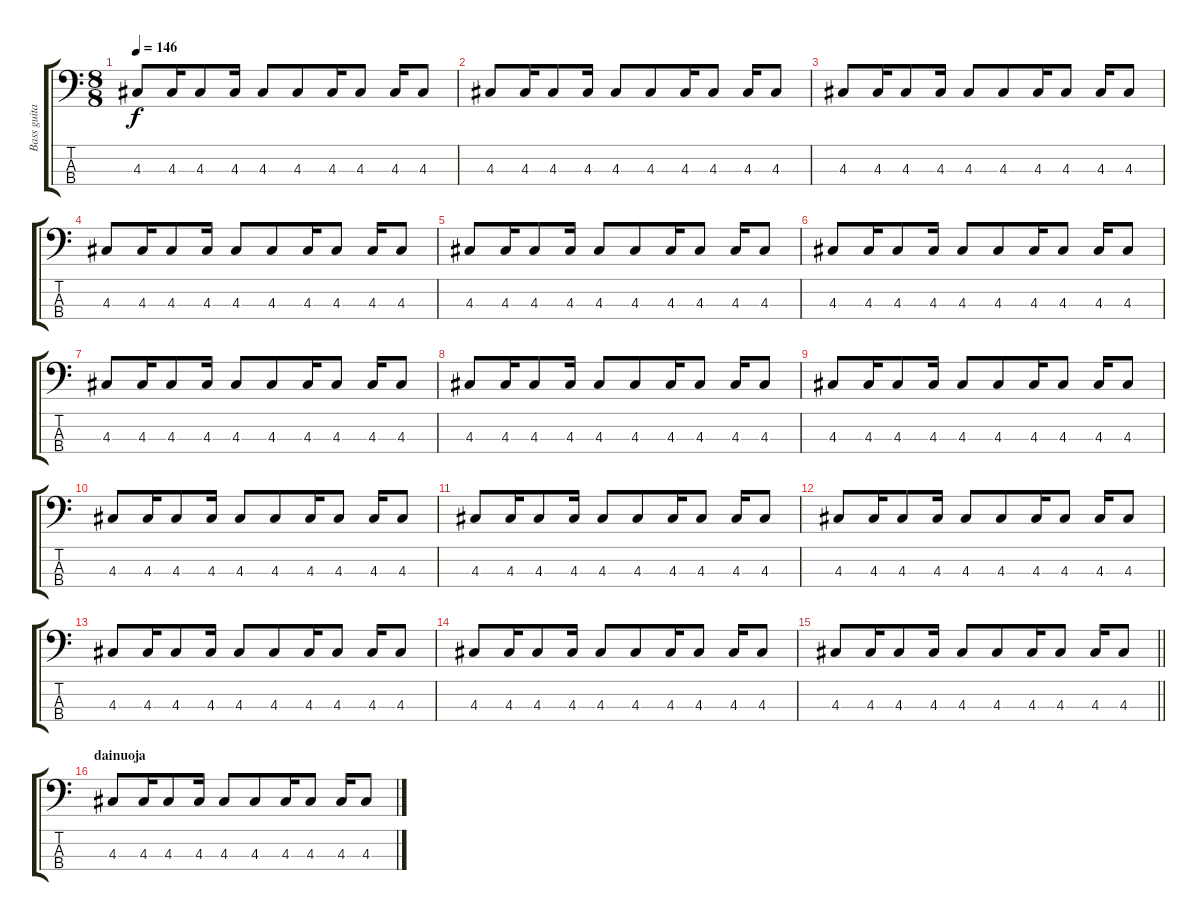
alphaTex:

\track ("Bass guitar" "Bass guita") {instrument electricbassfinger}
\staff {score tabs}
\tuning (G2 D2 A1 E1) {hide}
\ts (8 8)
\tempo 146
\clef f4
\ks c
4.3.8{dy f} 4.3.16 4.3.8 4.3.16 4.3.8 4.3.8 4.3.16 4.3.8 4.3.16 4.3.8 |
4.3.8 4.3.16 4.3.8 4.3.16 4.3.8 4.3.8 4.3.16 4.3.8 4.3.16 4.3.8 |
4.3.8 4.3.16 4.3.8 4.3.16 4.3.8 4.3.8 4.3.16 4.3.8 4.3.16 4.3.8 |
4.3.8 4.3.16 4.3.8 4.3.16 4.3.8 4.3.8 4.3.16 4.3.8 4.3.16 4.3.8 |
4.3.8 4.3.16 4.3.8 4.3.16 4.3.8 4.3.8 4.3.16 4.3.8 4.3.16 4.3.8 |
4.3.8 4.3.16 4.3.8 4.3.16 4.3.8 4.3.8 4.3.16 4.3.8 4.3.16 4.3.8 |
4.3.8 4.3.16 4.3.8 4.3.16 4.3.8 4.3.8 4.3.16 4.3.8 4.3.16 4.3.8 |
4.3.8 4.3.16 4.3.8 4.3.16 4.3.8 4.3.8 4.3.16 4.3.8 4.3.16 4.3.8 |
4.3.8 4.3.16 4.3.8 4.3.16 4.3.8 4.3.8 4.3.16 4.3.8 4.3.16 4.3.8 |
4.3.8 4.3.16 4.3.8 4.3.16 4.3.8 4.3.8 4.3.16 4.3.8 4.3.16 4.3.8 |
4.3.8 4.3.16 4.3.8 4.3.16 4.3.8 4.3.8 4.3.16 4.3.8 4.3.16 4.3.8 |
4.3.8 4.3.16 4.3.8 4.3.16 4.3.8 4.3.8 4.3.16 4.3.8 4.3.16 4.3.8 |
4.3.8 4.3.16 4.3.8 4.3.16 4.3.8 4.3.8 4.3.16 4.3.8 4.3.16 4.3.8 |
4.3.8 4.3.16 4.3.8 4.3.16 4.3.8 4.3.8 4.3.16 4.3.8 4.3.16 4.3.8 |
\barLineRight lightlight
4.3.8 4.3.16 4.3.8 4.3.16 4.3.8 4.3.8 4.3.16 4.3.8 4.3.16 4.3.8 |
\section ("" "dainuoja")
4.3.8 4.3.16 4.3.8 4.3.16 4.3.8 4.3.8 4.3.16 4.3.8 4.3.16 4.3.8
